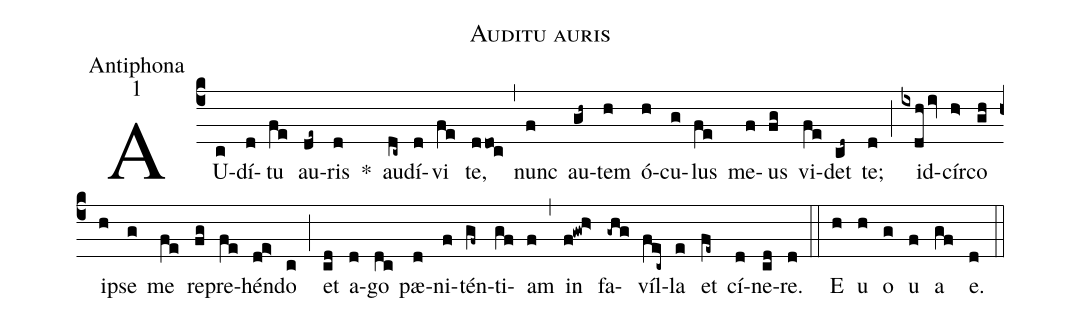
name:Auditu auris;
office-part:Antiphona;
mode:1;
%%
(c4)AU(c)dí(d)tu(fe) au(de~)ris(d) *() au(dc~)dí(d)vi(fe) te,(ddoc) (,) nunc(f) au(gh~)tem(h) ó(h)cu(g)lus(fe) me(f)us(fg) vi(fe)det(cd~) te;(d) (;) id(ixdhiv)cír(h>)co(gh) i(h)pse(g) me(fe) re(fg)pre(fe)hén(de>)do(c) (;) et(cd) a(d)go(dc) pæ(d)ni(f)tén(gf~)ti(gf)am(f) (,) in(f!gw!h>) fa(-ghg)víl(fec~)la(e) et(fe~) cí(d)ne(cd)re.(d) (::) E(h) u(h) o(g) u(f) a(gf) e.(d) (::)
